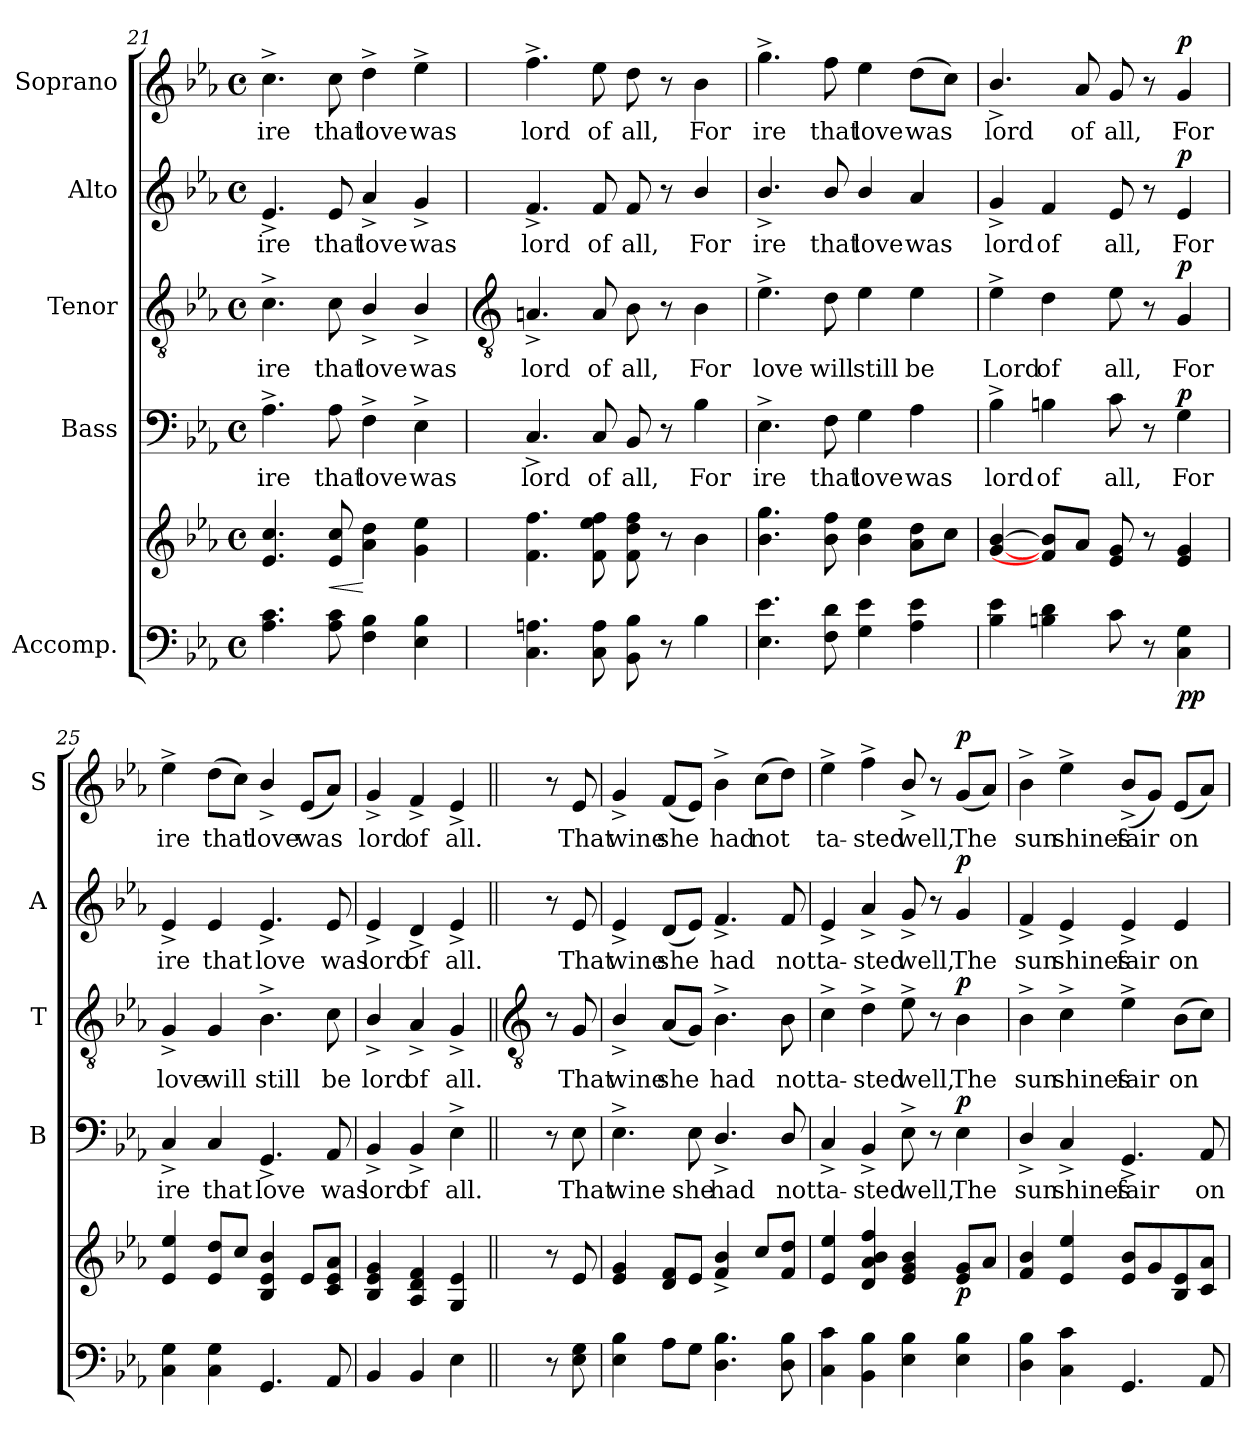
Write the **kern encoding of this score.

**kern	**kern	**dynam	**kern	**text	**dynam	**kern	**text	**dynam	**kern	**text	**dynam	**kern	**text	**dynam
*part5	*part5	*part5	*part4	*part4	*part4	*part3	*part3	*part3	*part2	*part2	*part2	*part1	*part1	*part1
*staff6	*staff5	*staff5/6	*staff4	*staff4	*staff4	*staff3	*staff3	*staff3	*staff2	*staff2	*staff2	*staff1	*staff1	*staff1
*I"Accomp.	*	*	*I"Bass	*	*	*I"Tenor	*	*	*I"Alto	*	*	*I"Soprano	*	*
*	*	*	*I'B	*	*	*I'T	*	*	*I'A	*	*	*I'S	*	*
*clefF4	*clefG2	*	*clefF4	*	*	*clefGv2	*	*	*clefG2	*	*	*clefG2	*	*
*k[b-e-a-]	*k[b-e-a-]	*	*k[b-e-a-]	*	*	*k[b-e-a-]	*	*	*k[b-e-a-]	*	*	*k[b-e-a-]	*	*
*E-:	*E-:	*	*E-:	*	*	*E-:	*	*	*E-:	*	*	*E-:	*	*
*M4/4	*M4/4	*	*M4/4	*	*	*M4/4	*	*	*M4/4	*	*	*M4/4	*	*
*met(c)	*met(c)	*	*met(c)	*	*	*met(c)	*	*	*met(c)	*	*	*met(c)	*	*
=21	=21	=21	=21	=21	=21	=21	=21	=21	=21	=21	=21	=21	=21	=21
!	!	!	!	!LO:LY:b	!	!	!LO:LY:b	!	!	!LO:LY:b	!	!	!LO:LY:b	!
4.A- 4.c	4.e- 4.cc	.	4.A-^	ire	.	4.c^	ire	.	4.e-^	ire	.	4.cc^	ire	.
!	!	!LO:HP:b	!	!LO:LY:b	!	!	!LO:LY:b	!	!	!LO:LY:b	!	!	!LO:LY:b	!
8A- 8c	8e- 8cc	<	8A-	that	.	8c\	that	.	8e-	that	.	8cc	that	.
!	!	!	!	!LO:LY:b	!	!	!LO:LY:b	!	!	!LO:LY:b	!	!	!LO:LY:b	!
4F 4B-	4a- 4dd	[	4F^	love	.	4B-^/	love	.	4a-^	love	.	4dd^	love	.
!	!	!	!	!LO:LY:b	!	!	!LO:LY:b	!	!	!LO:LY:b	!	!	!LO:LY:b	!
4E- 4B-	4g 4ee-	.	4E-^	was	.	4B-^/	was	.	4g^	was	.	4ee-^	was	.
!!LO:LB:g=z
=22	=22	=22	=22	=22	=22	=22	=22	=22	=22	=22	=22	=22	=22	=22
*	*	*	*	*	*	*clefGv2	*	*	*	*	*	*	*	*
!	!	!	!	!LO:LY:b	!	!	!LO:LY:b	!	!	!LO:LY:b	!	!	!LO:LY:b	!
4.C 4.An	4.f 4.ff	.	4.C^	lord	.	4.An^	lord	.	4.f^	lord	.	4.ff^	lord	.
!	!	!	!	!LO:LY:b	!	!	!LO:LY:b	!	!	!LO:LY:b	!	!	!LO:LY:b	!
8C 8A	8f 8ee- 8ff	.	8C	of	.	8A	of	.	8f	of	.	8ee-	of	.
!	!	!	!	!LO:LY:b	!	!	!LO:LY:b	!	!	!LO:LY:b	!	!	!LO:LY:b	!
8BB- 8B-	8f 8dd 8ff	.	8BB-	all,	.	8B-	all,	.	8f	all,	.	8dd	all,	.
8r	8r	.	8r	.	.	8r	.	.	8r	.	.	8r	.	.
!	!	!	!	!LO:LY:b	!	!	!LO:LY:b	!	!	!LO:LY:b	!	!	!LO:LY:b	!
4B-	4b-	.	4B-	For	.	4B-	For	.	4b-/	For	.	4b-	For	.
=23	=23	=23	=23	=23	=23	=23	=23	=23	=23	=23	=23	=23	=23	=23
!	!	!	!	!LO:LY:b	!	!	!LO:LY:b	!	!	!LO:LY:b	!	!	!LO:LY:b	!
4.E- 4.e-	4.b- 4.gg	.	4.E-^	ire	.	4.e-^	love	.	4.b-^/	ire	.	4.gg^	ire	.
!	!	!	!	!LO:LY:b	!	!	!LO:LY:b	!	!	!LO:LY:b	!	!	!LO:LY:b	!
8F 8d	8b- 8ff	.	8F	that	.	8d	will	.	8b-/	that	.	8ff	that	.
!	!	!	!	!LO:LY:b	!	!	!LO:LY:b	!	!	!LO:LY:b	!	!	!LO:LY:b	!
4G 4e-	4b- 4ee-	.	4G	love	.	4e-	still	.	4b-/	love	.	4ee-	love	.
!	!	!	!	!LO:LY:b	!	!	!LO:LY:b	!	!	!LO:LY:b	!	!	!LO:LY:b	!
4A- 4e-	8a- 8ddL	.	4A-	was	.	4e-	be	.	4a-	was	.	(>8ddL	was	.
.	8ccJ	.	.	.	.	.	.	.	.	.	.	8ccJ)	.	.
=24	=24	=24	=24	=24	=24	=24	=24	=24	=24	=24	=24	=24	=24	=24
!	!	!	!	!LO:LY:b	!	!	!LO:LY:b	!	!	!LO:LY:b	!	!	!LO:LY:b	!
4B- 4e-	[4g/ [4b-/	.	4B-^	lord	.	4e-^	Lord	.	4g^	lord	.	4.b-^/	lord	.
!	!	!	!	!LO:LY:b	!	!	!LO:LY:b	!	!	!LO:LY:b	!	!	!	!
4Bn 4d	8f] 8b-]L	.	4Bn	of	.	4d	of	.	4f	of	.	.	.	.
!	!	!	!	!	!	!	!	!	!	!	!	!	!LO:LY:b	!
.	8a-J	.	.	.	.	.	.	.	.	.	.	8a-	of	.
!	!	!	!	!LO:LY:b	!	!	!LO:LY:b	!	!	!LO:LY:b	!	!	!LO:LY:b	!
8c	8e- 8g	.	8c	all,	.	8e-	all,	.	8e-	all,	.	8g	all,	.
8r	8r	.	8r	.	.	8r	.	.	8r	.	.	8r	.	.
!	!	!LO:DY:b=2	!	!LO:LY:b	!	!	!LO:LY:b	!	!	!LO:LY:b	!	!	!LO:LY:b	!
!	!	!LO:DY:n=1:b	!	!	!LO:DY:b	!	!	!LO:DY:b	!	!	!LO:DY:b	!	!	!LO:DY:b
4C 4G	4e- 4g	p p	4G	For	p	4G	For	p	4e-	For	p	4g	For	p
=25	=25	=25	=25	=25	=25	=25	=25	=25	=25	=25	=25	=25	=25	=25
!	!	!	!	!LO:LY:b	!	!	!LO:LY:b	!	!	!LO:LY:b	!	!	!LO:LY:b	!
4C 4G	4e- 4ee-	.	4C^	ire	.	4G^	love	.	4e-^	ire	.	4ee-^	ire	.
!	!	!	!	!LO:LY:b	!	!	!LO:LY:b	!	!	!LO:LY:b	!	!	!LO:LY:b	!
4C 4G	8e- 8ddL	.	4C	that	.	4G	will	.	4e-	that	.	(>8ddL	that	.
.	8ccJ	.	.	.	.	.	.	.	.	.	.	8ccJ)	.	.
!	!	!	!	!LO:LY:b	!	!	!LO:LY:b	!	!	!LO:LY:b	!	!	!LO:LY:b	!
4.GG	4B-/ 4e-/ 4b-/	.	4.GG^	love	.	4.B-^	still	.	4.e-^	love	.	4b-^/	love	.
!	!	!	!	!	!	!	!	!	!	!	!	!	!LO:LY:b	!
.	8e-L	.	.	.	.	.	.	.	.	.	.	(<8e-L	was	.
!	!	!	!	!LO:LY:b	!	!	!LO:LY:b	!	!	!LO:LY:b	!	!	!	!
8AA-	8c 8e- 8a-J	.	8AA-	was	.	8c	be	.	8e-	was	.	8a-J)	.	.
=26	=26	=26	=26	=26	=26	=26	=26	=26	=26	=26	=26	=26	=26	=26
!	!	!	!	!LO:LY:b	!	!	!LO:LY:b	!	!	!LO:LY:b	!	!	!LO:LY:b	!
4BB-	4B- 4e- 4g	.	4BB-^	lord	.	4B-^/	lord	.	4e-^	lord	.	4g^	lord	.
!	!	!	!	!LO:LY:b	!	!	!LO:LY:b	!	!	!LO:LY:b	!	!	!LO:LY:b	!
4BB-	4A- 4d 4f	.	4BB-^	of	.	4A-^	of	.	4d^	of	.	4f^	of	.
!	!	!	!	!LO:LY:b	!	!	!LO:LY:b	!	!	!LO:LY:b	!	!	!LO:LY:b	!
4E-	4G 4e-	.	4E-^	all.	.	4G^	all.	.	4e-^	all.	.	4e-^	all.	.
!!LO:LB:g=z
=27||	=27||	=27||	=27||	=27||	=27||	=27||	=27||	=27||	=27||	=27||	=27||	=27||	=27||	=27||
*	*	*	*	*	*	*clefGv2	*	*	*	*	*	*	*	*
8r	8r	.	8r	.	.	8r	.	.	8r	.	.	8r	.	.
!	!	!	!	!LO:LY:b	!	!	!LO:LY:b	!	!	!LO:LY:b	!	!	!LO:LY:b	!
8E- 8G	8e-	.	8E-	That	.	8G	That	.	8e-	That	.	8e-	That	.
=28	=28	=28	=28	=28	=28	=28	=28	=28	=28	=28	=28	=28	=28	=28
!	!	!	!	!LO:LY:b	!	!	!LO:LY:b	!	!	!LO:LY:b	!	!	!LO:LY:b	!
4E- 4B-	4e- 4g	.	4.E-^	wine	.	4B-^/	wine	.	4e-^	wine	.	4g^	wine	.
!	!	!	!	!	!	!	!LO:LY:b	!	!	!LO:LY:b	!	!	!LO:LY:b	!
8A-L	8d 8fL	.	.	.	.	(<8A-L	she	.	(<8dL	she	.	(<8fL	she	.
!	!	!	!	!LO:LY:b	!	!	!	!	!	!	!	!	!	!
8GJ	8e-J	.	8E-	she	.	8GJ)	.	.	8e-J)	.	.	8e-J)	.	.
!	!	!	!	!LO:LY:b	!	!	!LO:LY:b	!	!	!LO:LY:b	!	!	!LO:LY:b	!
4.D\ 4.B-\	4f^ 4b-^	.	4.D^/	had	.	4.B-^	had	.	4.f^	had	.	4b-^	had	.
!	!	!	!	!	!	!	!	!	!	!	!	!	!LO:LY:b	!
.	8ccL	.	.	.	.	.	.	.	.	.	.	(>8ccL	not	.
!	!	!	!	!LO:LY:b	!	!	!LO:LY:b	!	!	!LO:LY:b	!	!	!	!
8D\ 8B-\	8f 8ddJ	.	8D/	not	.	8B-	not	.	8f	not	.	8ddJ)	.	.
=29	=29	=29	=29	=29	=29	=29	=29	=29	=29	=29	=29	=29	=29	=29
!	!	!	!	!LO:LY:b	!	!	!LO:LY:b	!	!	!LO:LY:b	!	!	!LO:LY:b	!
4C 4c	4e- 4ee-	.	4C^	ta-	.	4c^	ta-	.	4e-^	ta-	.	4ee-^	ta-	.
!	!	!	!	!LO:LY:b	!	!	!LO:LY:b	!	!	!LO:LY:b	!	!	!LO:LY:b	!
4BB- 4B-	4d 4a- 4b- 4ff	.	4BB-^	-sted	.	4d^	-sted	.	4a-^	-sted	.	4ff^	-sted	.
!	!	!	!	!LO:LY:b	!	!	!LO:LY:b	!	!	!LO:LY:b	!	!	!LO:LY:b	!
4E- 4B-	4e-/ 4g/ 4b-/	.	8E-^	well,	.	8e-^	well,	.	8g^	well,	.	8b-^/	well,	.
.	.	.	8r	.	.	8r	.	.	8r	.	.	8r	.	.
!	!	!LO:DY:b	!	!LO:LY:b	!LO:DY:b	!	!LO:LY:b	!LO:DY:b	!	!LO:LY:b	!LO:DY:b	!	!LO:LY:b	!LO:DY:b
4E-\ 4B-\	8e- 8gL	p	4E-	The	p	4B-	The	p	4g	The	p	(<8gL	The	p
.	8a-J	.	.	.	.	.	.	.	.	.	.	8a-J)	.	.
=30	=30	=30	=30	=30	=30	=30	=30	=30	=30	=30	=30	=30	=30	=30
!	!	!	!	!LO:LY:b	!	!	!LO:LY:b	!	!	!LO:LY:b	!	!	!LO:LY:b	!
4D\ 4B-\	4f 4b-	.	4D^/	sun	.	4B-^	sun	.	4f^	sun	.	4b-^	sun	.
!	!	!	!	!LO:LY:b	!	!	!LO:LY:b	!	!	!LO:LY:b	!	!	!LO:LY:b	!
4C 4c	4e- 4ee-	.	4C^	shines	.	4c^	shines	.	4e-^	shines	.	4ee-^	shines	.
!	!	!	!	!LO:LY:b	!	!	!LO:LY:b	!	!	!LO:LY:b	!	!	!LO:LY:b	!
4.GG	8e- 8b-L	.	4.GG^	fair	.	4e-^	fair	.	4e-^	fair	.	(<8b-^L	fair	.
.	8g	.	.	.	.	.	.	.	.	.	.	8gJ)	.	.
!	!	!	!	!	!	!	!LO:LY:b	!	!	!LO:LY:b	!	!	!LO:LY:b	!
.	8B- 8e-	.	.	.	.	(>8B-L	on	.	4e-	on	.	(8e-L	on	.
!	!	!	!	!LO:LY:b	!	!	!	!	!	!	!	!	!	!
8AA-	8c 8a-J	.	8AA-	on	.	8cJ)	.	.	.	.	.	8a-J)	.	.
=	=	=	=	=	=	=	=	=	=	=	=	=	=	=
*-	*-	*-	*-	*-	*-	*-	*-	*-	*-	*-	*-	*-	*-	*-
